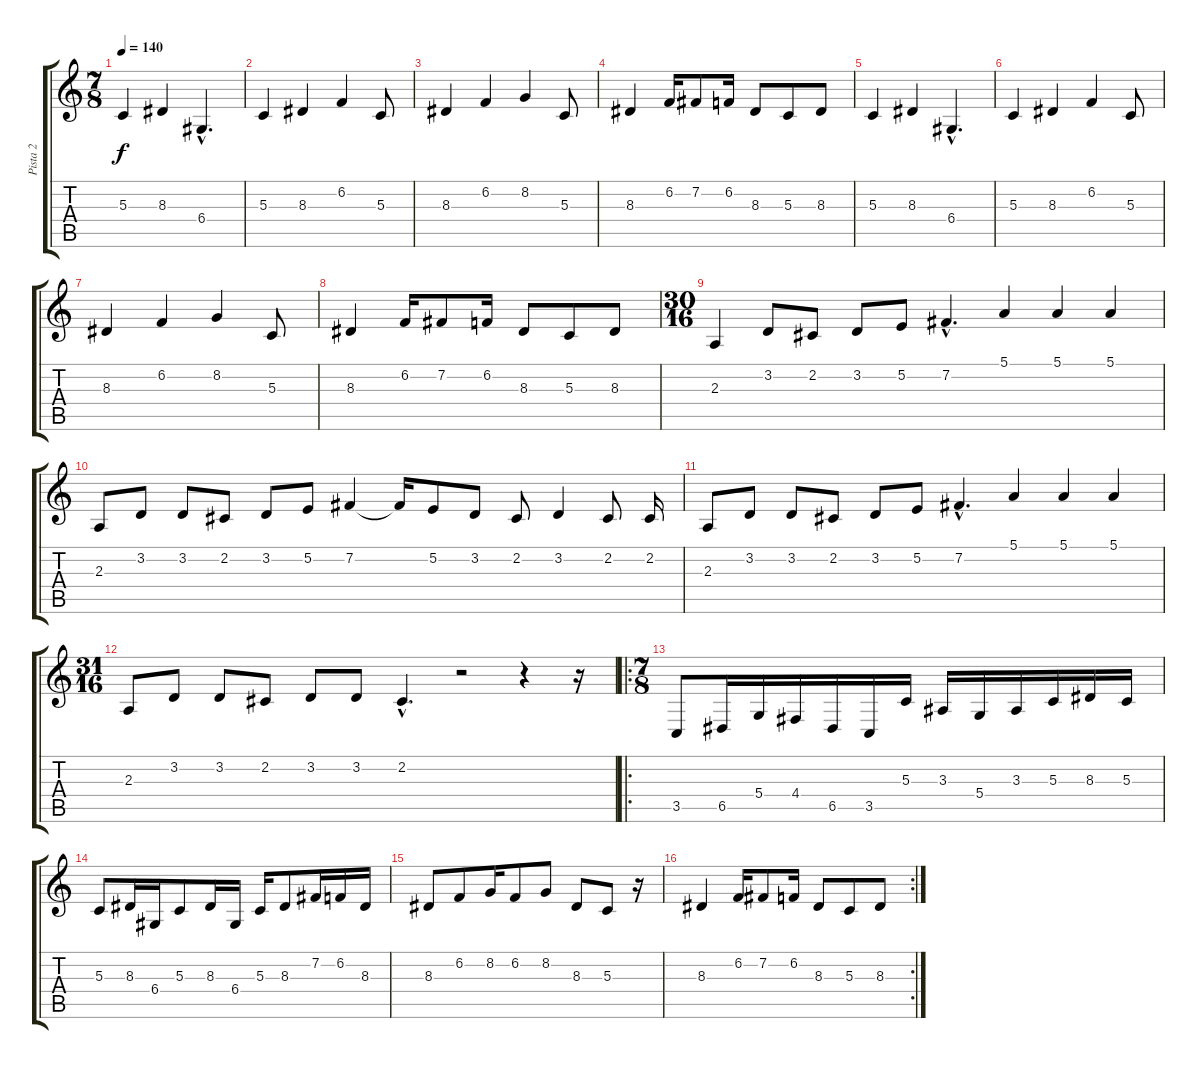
\track ("Pista 2" "Pista 2") {instrument vibraphone}
\staff {score tabs}
\tuning (E4 B3 G3 D3 A2 E2) {hide}
\ts (7 8)
\tempo 140
\clef g2
\ks c
5.3.4{dy f instrument vibraphone} 8.3.4 6.4{hac}.4{d} |
5.3.4 8.3.4 6.2.4 5.3.8 |
8.3.4 6.2.4 8.2.4 5.3.8 |
8.3.4 6.2.16 7.2.8 6.2.16 8.3.8 5.3.8 8.3.8 |
5.3.4 8.3.4 6.4{hac}.4{d} |
5.3.4 8.3.4 6.2.4 5.3.8 |
8.3.4 6.2.4 8.2.4 5.3.8 |
8.3.4 6.2.16 7.2.8 6.2.16 8.3.8 5.3.8 8.3.8 |
\ts (30 16)
2.3.4 3.2.8 2.2.8 3.2.8 5.2.8 7.2{hac}.4{d} 5.1.4 5.1.4 5.1.4 |
2.3.8 3.2.8 3.2.8 2.2.8 3.2.8 5.2.8 7.2.4 7.2{t}.16 5.2.8 3.2.8 2.2.8 3.2.4 2.2.8 2.2.16 |
2.3.8 3.2.8 3.2.8 2.2.8 3.2.8 5.2.8 7.2{hac}.4{d} 5.1.4 5.1.4 5.1.4 |
\ts (31 16)
2.3.8 3.2.8 3.2.8 2.2.8 3.2.8 3.2.8 2.2{hac}.4{d} r.2 r.4 r.16 |
\ro
\ts (7 8)
3.5.8 6.5.16 5.4.16 4.4.16 6.5.16 3.5.16 5.3.16 3.3.16 5.4.16 3.3.16 5.3.16 8.3.16 5.3.16 |
5.3.8 8.3.16 6.4.16 5.3.8 8.3.16 6.4.16 5.3.16 8.3.8 7.2.16 6.2.16 8.3.16 |
8.3.8 6.2.8 8.2.16 6.2.8 8.2.8 8.3.8 5.3.8 r.16 |
\rc 2
8.3.4 6.2.16 7.2.8 6.2.16 8.3.8 5.3.8 8.3.8
